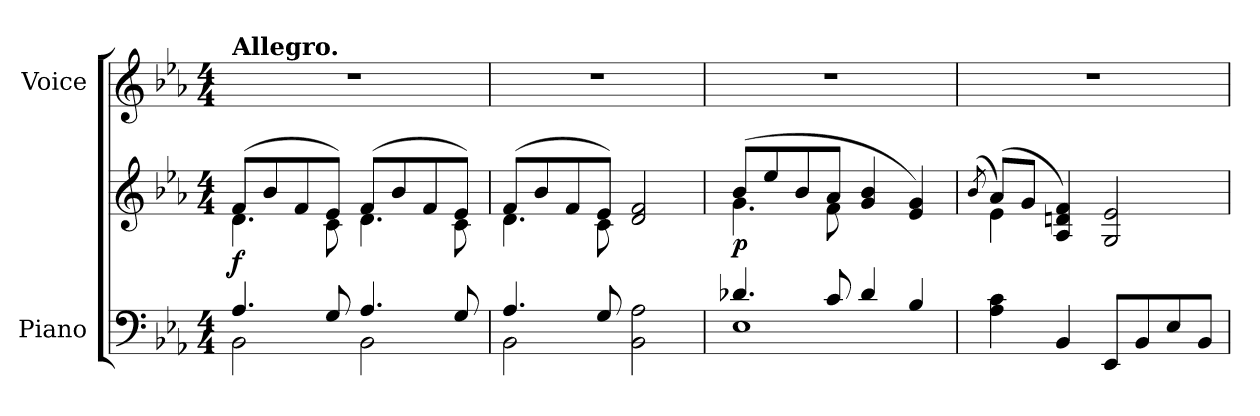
**kern	**kern	**dynam	**kern
*part2	*part2	*part2	*part1
*staff3	*staff2	*staff2/3	*staff1
*I"Piano	*	*	*I"Voice
*I'Pno	*	*	*
*clefF4	*clefG2	*	*clefG2
*k[b-e-a-]	*k[b-e-a-]	*	*k[b-e-a-]
*M4/4	*M4/4	*	*M4/4
=1	=1	=1	=1
*^	*^	*	*
!	!	!	!	!	!LO:TX:a:B:t=Allegro.
!	!	!	!	!LO:DY:a=2	!
4.A-/	2BB-\	(>8f/L	4.d\	f	1r
.	.	8b-/	.	.	.
.	.	8f/	.	.	.
8G/	.	8e-/J)	8c\	.	.
4.A-/	2BB-\	(>8f/L	4.d\	.	.
.	.	8b-/	.	.	.
.	.	8f/	.	.	.
8G/	.	8e-/J)	8c\	.	.
=2	=2	=2	=2	=2	=2
4.A-/	2BB-\	(>8f/L	4.d\	.	1r
.	.	8b-/	.	.	.
.	.	8f/	.	.	.
8G/	.	8e-/J)	8c\	.	.
2rFyy	2BB-\ 2A-\	2d/ 2f/	2ryy	.	.
=3	=3	=3	=3	=3	=3
!	!	!	!	!LO:DY:b	!
4.d-X/	1E-	(>8b-/L	4.g\	p	1r
.	.	8ee-/	.	.	.
.	.	8b-/	.	.	.
8c/	.	8a-/J	8f\	.	.
4d-/	.	4g/ 4b-/	2ryy	.	.
4B-/	.	4e-/ 4g/)	.	.	.
*v	*v	*	*	*	*
=4	=4	=4	=4	=4
.	(<8qb-/	.	.	.
4A-\ 4c\	(>8a-/L)	4e-\	.	1r
.	8g/J	.	.	.
4BB-/	4A-/ 4dn/ 4f/)	2.ryy	.	.
8EE-/L	2G/ 2e-/	.	.	.
8BB-/	.	.	.	.
8E-/	.	.	.	.
8BB-/J	.	.	.	.
*	*v	*v	*	*
=	=	=	=
*-	*-	*-	*-
